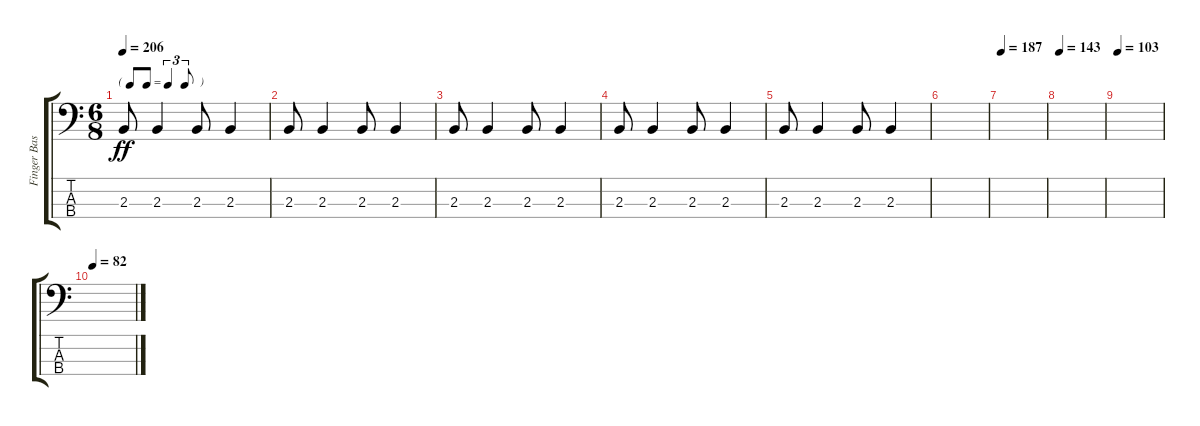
\track ("Finger Bass LC" "Finger Bas") {instrument electricbassfinger}
\staff {score tabs}
\tuning (G2 D2 A1 E1) {hide}
\ts (6 8)
\tf triplet8th
\tempo 206
\clef f4
\ks c
2.3.8{dy ff} 2.3.4 2.3.8 2.3.4 |
2.3.8 2.3.4 2.3.8 2.3.4 |
2.3.8 2.3.4 2.3.8 2.3.4 |
2.3.8 2.3.4 2.3.8 2.3.4 |
2.3.8 2.3.4 2.3.8 2.3.4 |
|
\tempo 187
|
\tempo 143
|
\tempo 103
|
\tempo 82
